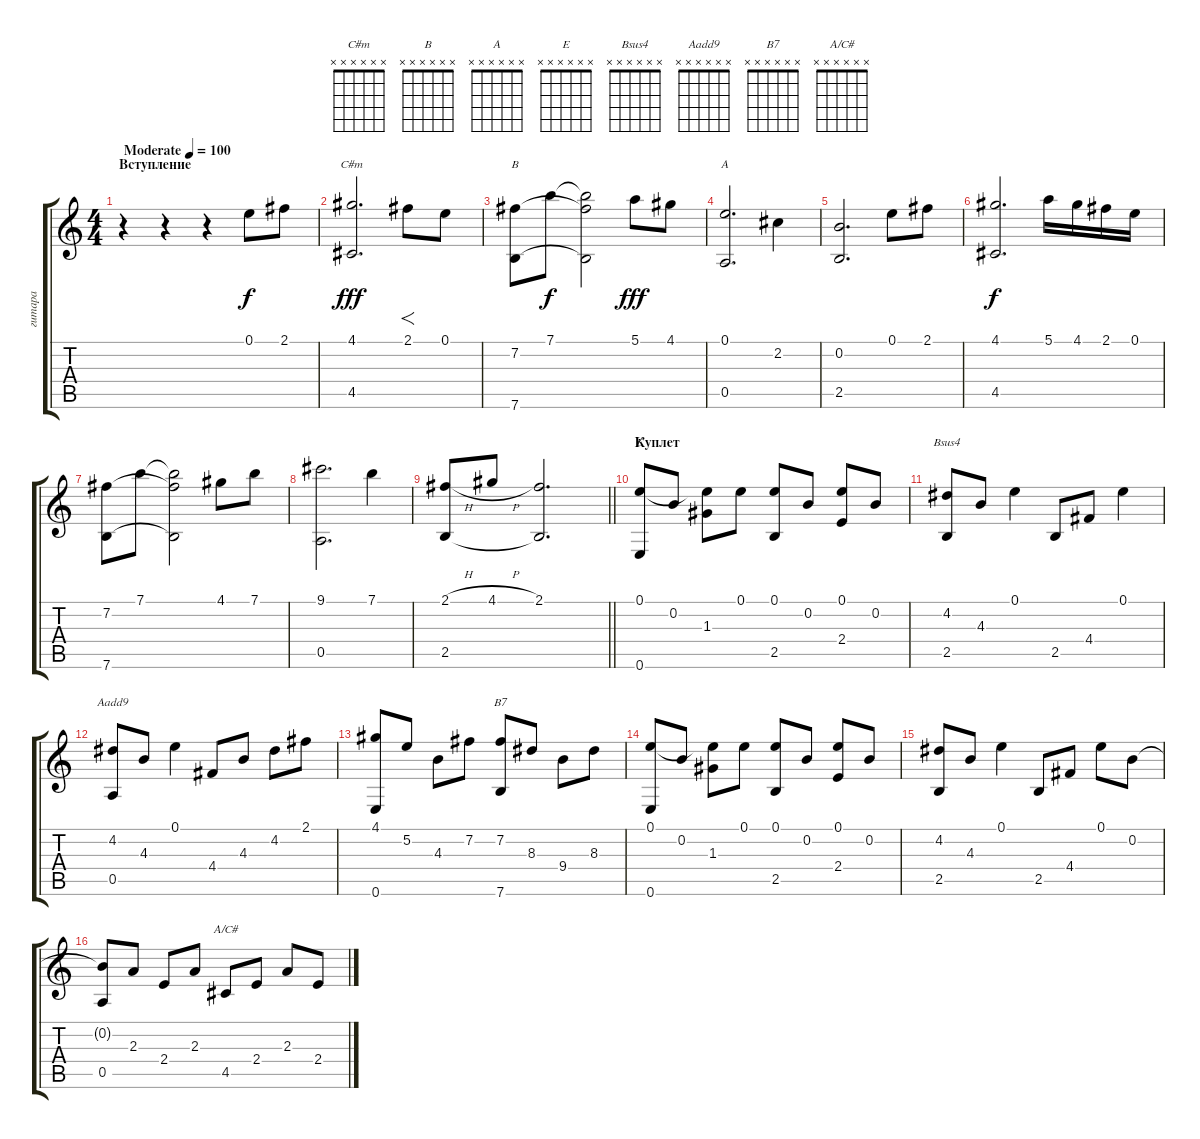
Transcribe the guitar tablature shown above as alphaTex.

\track ("гитара" "гитара") {instrument acousticguitarsteel}
\staff {score tabs}
\tuning (E4 B3 G3 D3 A2 E2) {hide}
\chord ("C#m" x x x x x x)
\chord ("B" x x x x x x)
\chord ("A" x x x x x x)
\chord ("E" x x x x x x)
\chord ("Bsus4" x x x x x x)
\chord ("Aadd9" x x x x x x)
\chord ("B7" x x x x x x)
\chord ("A/C#" x x x x x x)
\ts (4 4)
\section ("" "Вступление")
\tempo (100 "Moderate")
\clef g2
\ks c
r.4{dy f instrument acousticguitarsteel} r.4 r.4 0.1.8 2.1.8 |
(4.1 4.5).2{d ch "C#m" dy fff} 2.1.8{f} 0.1.8 |
(7.2 7.6).8{ch "B"} 7.1.8{dy f} (7.1{t} 7.2{t} 7.6{t}).2 5.1.8{dy fff} 4.1.8 |
(0.1 0.5).2{d ch "A"} 2.2.4 |
(0.2 2.5).2{d} 0.1.8 2.1.8 |
(4.1 4.5).2{d dy f} 5.1.16 4.1.16 2.1.16 0.1.16 |
(7.2 7.6).8 7.1.8 (7.1{t} 7.2{t} 7.6{t}).2 4.1.8 7.1.8 |
(9.1 0.5).2{d} 7.1.4 |
\barLineRight lightlight
(2.1{h} 2.5).8 4.1{h}.8 (2.1 2.5{t}).2{d} |
\section ("" "Куплет")
(0.1 0.6).8{ch "E"} 0.2.8 (0.1{t} 1.3).8 0.1.8 (0.1 2.5).8 0.2.8 (0.1 2.4).8 0.2.8 |
(4.2 2.5).8{ch "Bsus4"} 4.3.8 0.1.4 2.5.8 4.4.8 0.1.4 |
(4.2 0.5).8{ch "Aadd9"} 4.3.8 0.1.4 4.4.8 4.3.8 4.2.8 2.1.8 |
(4.1 0.6).8 5.2.8 4.3.8 7.2.8 (7.2 7.6).8{ch "B7"} 8.3.8 9.4.8 8.3.8 |
(0.1 0.6).8 0.2.8 (0.1{t} 1.3).8 0.1.8 (0.1 2.5).8 0.2.8 (0.1 2.4).8 0.2.8 |
(4.2 2.5).8 4.3.8 0.1.4 2.5.8 4.4.8 0.1.8 0.2.8 |
(0.2{t} 0.5).8 2.3.8 2.4.8 2.3.8 4.5.8{ch "A/C#"} 2.4.8 2.3.8 2.4.8
